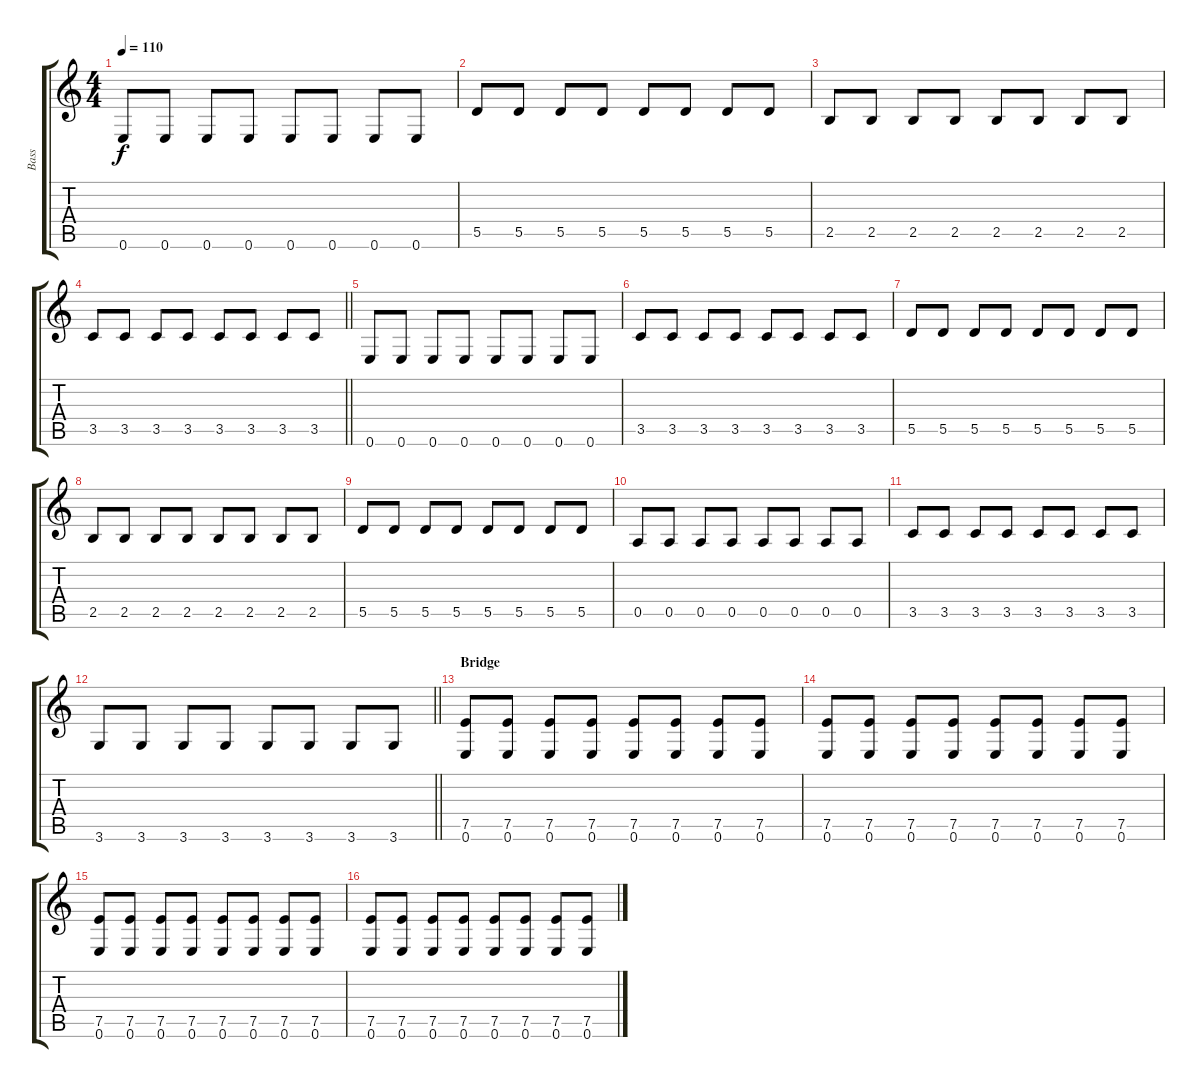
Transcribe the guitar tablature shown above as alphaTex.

\track ("Bass" "Bass") {instrument electricbassfinger}
\staff {score tabs}
\tuning (E4 B3 G3 D3 A2 E2) {hide}
\ts (4 4)
\tempo 110
\clef g2
\ks c
0.6.8{dy f} 0.6.8 0.6.8 0.6.8 0.6.8 0.6.8 0.6.8 0.6.8 |
5.5.8 5.5.8 5.5.8 5.5.8 5.5.8 5.5.8 5.5.8 5.5.8 |
2.5.8 2.5.8 2.5.8 2.5.8 2.5.8 2.5.8 2.5.8 2.5.8 |
\barLineRight lightlight
3.5.8 3.5.8 3.5.8 3.5.8 3.5.8 3.5.8 3.5.8 3.5.8 |
0.6.8 0.6.8 0.6.8 0.6.8 0.6.8 0.6.8 0.6.8 0.6.8 |
3.5.8 3.5.8 3.5.8 3.5.8 3.5.8 3.5.8 3.5.8 3.5.8 |
5.5.8 5.5.8 5.5.8 5.5.8 5.5.8 5.5.8 5.5.8 5.5.8 |
2.5.8 2.5.8 2.5.8 2.5.8 2.5.8 2.5.8 2.5.8 2.5.8 |
5.5.8 5.5.8 5.5.8 5.5.8 5.5.8 5.5.8 5.5.8 5.5.8 |
0.5.8 0.5.8 0.5.8 0.5.8 0.5.8 0.5.8 0.5.8 0.5.8 |
3.5.8 3.5.8 3.5.8 3.5.8 3.5.8 3.5.8 3.5.8 3.5.8 |
\barLineRight lightlight
3.6.8 3.6.8 3.6.8 3.6.8 3.6.8 3.6.8 3.6.8 3.6.8 |
\section ("" "Bridge")
(7.5 0.6).8 (7.5 0.6).8 (7.5 0.6).8 (7.5 0.6).8 (7.5 0.6).8 (7.5 0.6).8 (7.5 0.6).8 (7.5 0.6).8 |
(7.5 0.6).8 (7.5 0.6).8 (7.5 0.6).8 (7.5 0.6).8 (7.5 0.6).8 (7.5 0.6).8 (7.5 0.6).8 (7.5 0.6).8 |
(7.5 0.6).8 (7.5 0.6).8 (7.5 0.6).8 (7.5 0.6).8 (7.5 0.6).8 (7.5 0.6).8 (7.5 0.6).8 (7.5 0.6).8 |
(7.5 0.6).8 (7.5 0.6).8 (7.5 0.6).8 (7.5 0.6).8 (7.5 0.6).8 (7.5 0.6).8 (7.5 0.6).8 (7.5 0.6).8
